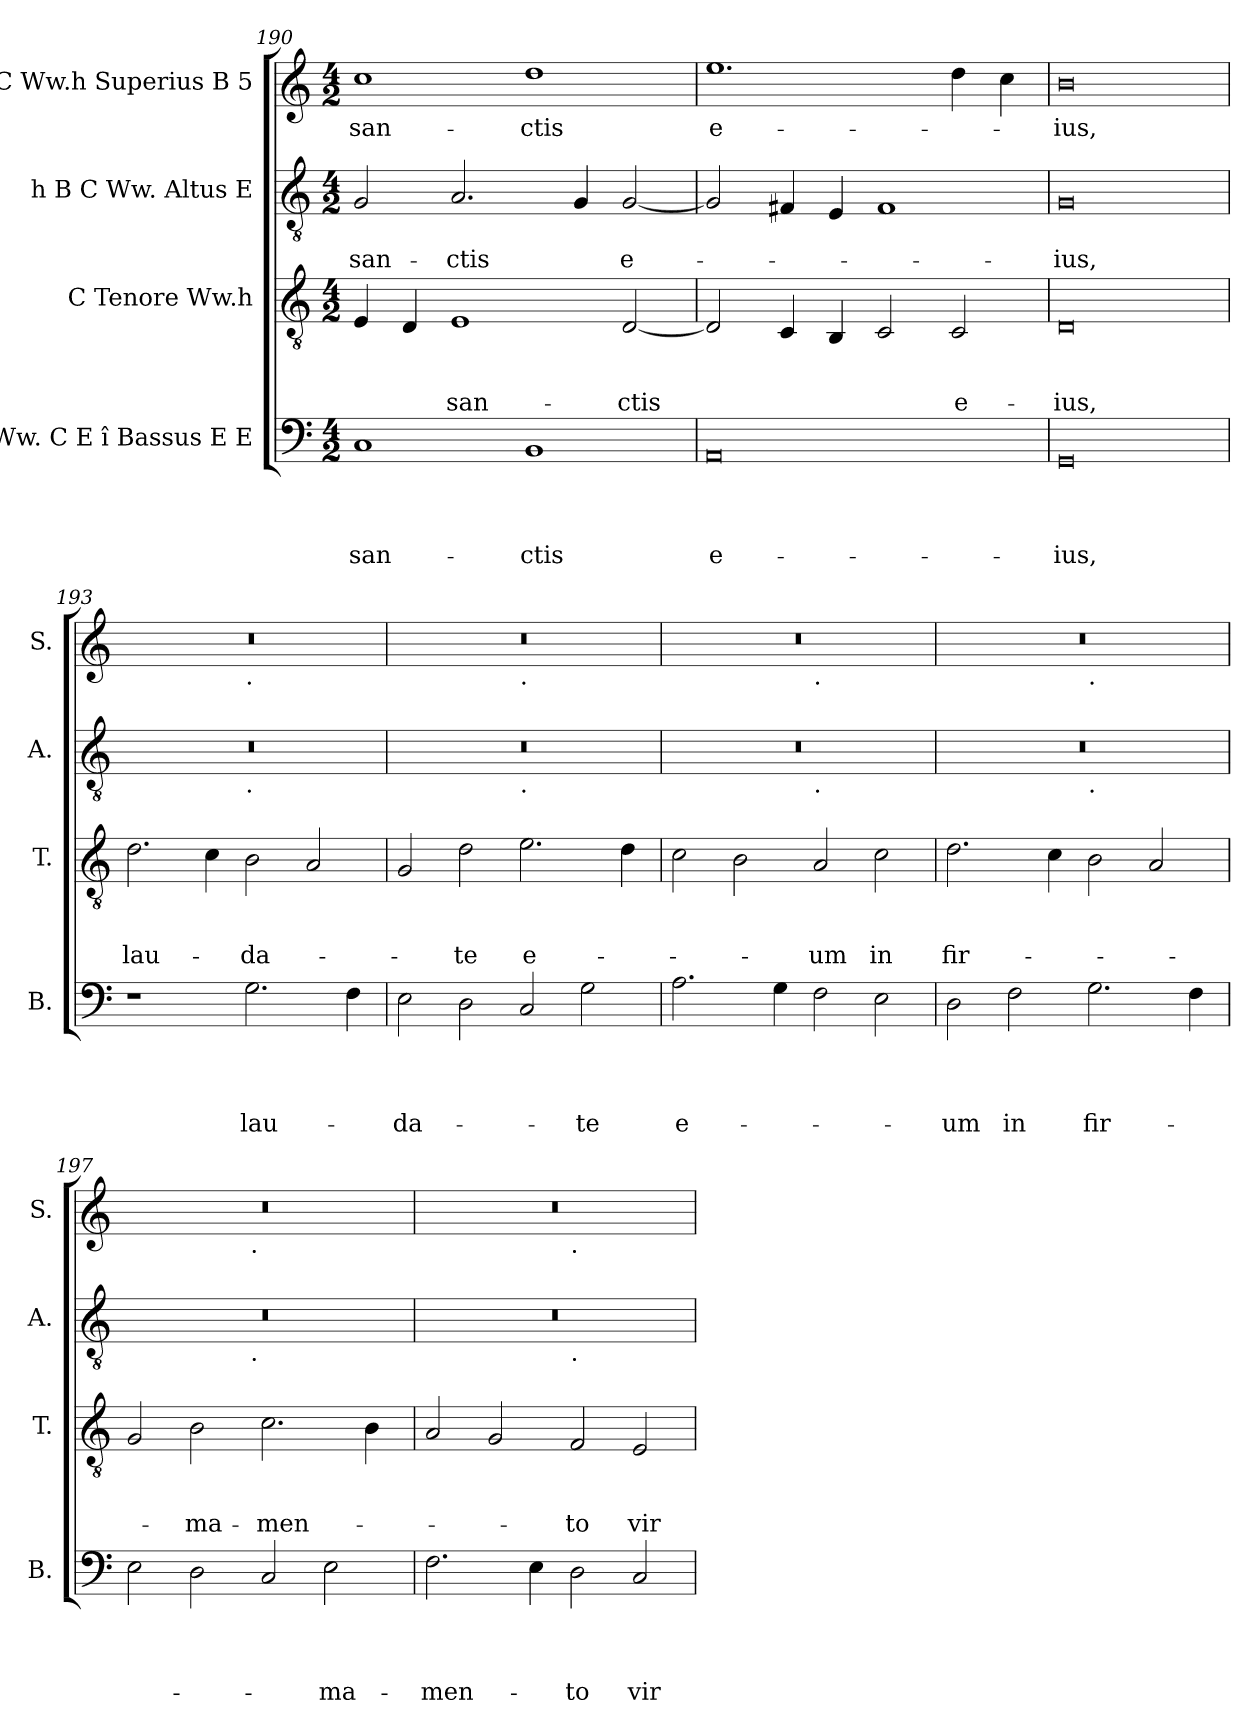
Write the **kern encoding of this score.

**kern	**text	**text	**text	**text	**kern	**text	**text	**text	**kern	**text	**text	**kern	**text
*part4	*part4	*part4	*part4	*part4	*part3	*part3	*part3	*part3	*part2	*part2	*part2	*part1	*part1
*staff4	*staff4	*staff4	*staff4	*staff4	*staff3	*staff3	*staff3	*staff3	*staff2	*staff2	*staff2	*staff1	*staff1
*I"Ww. C E î Bassus E E	*	*	*	*	*I"C Tenore Ww.h	*	*	*	*I"h B C Ww. Altus E	*	*	*I"C Ww.h Superius B 5	*
*I'B.	*	*	*	*	*I'T.	*	*	*	*I'A.	*	*	*I'S.	*
*clefF4	*	*	*	*	*clefGv2	*	*	*	*clefGv2	*	*	*clefG2	*
*k[]	*	*	*	*	*k[]	*	*	*	*k[]	*	*	*k[]	*
*C:	*	*	*	*	*C:	*	*	*	*C:	*	*	*C:	*
*M4/2	*	*	*	*	*M4/2	*	*	*	*M4/2	*	*	*M4/2	*
=190	=190	=190	=190	=190	=190	=190	=190	=190	=190	=190	=190	=190	=190
!	!	!	!	!LO:LY:b	!	!	!	!	!	!	!LO:LY:b	!	!LO:LY:b
1C	.	.	.	san-	4E/	.	.	.	2G/	.	san-	1cc	san-
.	.	.	.	.	4D/	.	.	.	.	.	.	.	.
!	!	!	!	!	!	!	!	!LO:LY:b	!	!	!LO:LY:b	!	!
.	.	.	.	.	1E	.	.	san-	2.A/	.	-ctis	.	.
!	!	!	!	!LO:LY:b	!	!	!	!	!	!	!	!	!LO:LY:b
1BB	.	.	.	-ctis	.	.	.	.	.	.	.	1dd	-ctis
.	.	.	.	.	.	.	.	.	4G/	.	.	.	.
!	!	!	!	!	!	!	!	!LO:LY:b	!	!	!LO:LY:b	!	!
.	.	.	.	.	[<2D/	.	.	-ctis	[<2G/	.	e-	.	.
=191	=191	=191	=191	=191	=191	=191	=191	=191	=191	=191	=191	=191	=191
!	!	!	!	!LO:LY:b:rj	!	!	!	!	!	!	!	!	!LO:LY:b:rj
0AA	.	.	.	e-	2D/]	.	.	.	2G/]	.	.	1.ee	e-
.	.	.	.	.	4C/	.	.	.	4F#/	.	.	.	.
.	.	.	.	.	4BB/	.	.	.	4E/	.	.	.	.
.	.	.	.	.	2C/	.	.	.	1F#	.	.	.	.
!	!	!	!	!	!	!	!	!LO:LY:b	!	!	!	!	!
.	.	.	.	.	2C/	.	.	e-	.	.	.	4dd\	.
.	.	.	.	.	.	.	.	.	.	.	.	4cc\	.
!!LO:LB:g=z
=192	=192	=192	=192	=192	=192	=192	=192	=192	=192	=192	=192	=192	=192
!	!	!	!	!LO:LY:b	!	!	!	!LO:LY:b	!	!	!LO:LY:b	!	!LO:LY:b
0GG	.	.	.	-ius,	0D	.	.	-ius,	0G	.	-ius,	0b	-ius,
=193	=193	=193	=193	=193	=193	=193	=193	=193	=193	=193	=193	=193	=193
!	!	!	!	!	!	!	!	!LO:LY:b	!	!	!	!	!
*	*	*	*	*	*	*	*	*	*^	*	*	*^	*
1r	.	.	.	.	2.d\	.	.	lau-	0r	1ryy	.	.	0r	1ryy	.
.	.	.	.	.	4c\	.	.	.	.	.	.	.	.	.	.
!	!	!	!	!	!	!	!	!	!	!	!	!	!	!LO:TX:b:t=.	!
!	!	!	!	!	!	!	!	!	!	!LO:TX:b:t=.	!	!	!	!	!
!	!	!	!	!LO:LY:b	!	!	!	!LO:LY:b	!	!	!	!	!	!	!
2.G\	.	.	.	lau-	2B\	.	.	-da-	.	1ryy	.	.	.	1ryy	.
.	.	.	.	.	2A/	.	.	.	.	.	.	.	.	.	.
4F\	.	.	.	.	.	.	.	.	.	.	.	.	.	.	.
=194	=194	=194	=194	=194	=194	=194	=194	=194	=194	=194	=194	=194	=194	=194	=194
!	!	!	!	!LO:LY:b	!	!	!	!	!	!	!	!	!	!	!
2E\	.	.	.	-da-	2G/	.	.	.	0r	1ryy	.	.	0r	1ryy	.
!	!	!	!	!	!	!	!	!LO:LY:b	!	!	!	!	!	!	!
2D\	.	.	.	.	2d\	.	.	-te	.	.	.	.	.	.	.
!	!	!	!	!	!	!	!	!	!	!	!	!	!	!LO:TX:b:t=.	!
!	!	!	!	!	!	!	!	!	!	!LO:TX:b:t=.	!	!	!	!	!
!	!	!	!	!	!	!	!	!LO:LY:b	!	!	!	!	!	!	!
2C/	.	.	.	.	2.e\	.	.	e-	.	1ryy	.	.	.	1ryy	.
!	!	!	!	!LO:LY:b	!	!	!	!	!	!	!	!	!	!	!
2G\	.	.	.	-te	.	.	.	.	.	.	.	.	.	.	.
.	.	.	.	.	4d\	.	.	.	.	.	.	.	.	.	.
=195	=195	=195	=195	=195	=195	=195	=195	=195	=195	=195	=195	=195	=195	=195	=195
!	!	!	!	!LO:LY:b	!	!	!	!	!	!	!	!	!	!	!
2.A\	.	.	.	e-	2c\	.	.	.	0r	1ryy	.	.	0r	1ryy	.
.	.	.	.	.	2B\	.	.	.	.	.	.	.	.	.	.
4G\	.	.	.	.	.	.	.	.	.	.	.	.	.	.	.
!	!	!	!	!	!	!	!	!	!	!	!	!	!	!LO:TX:b:t=.	!
!	!	!	!	!	!	!	!	!	!	!LO:TX:b:t=.	!	!	!	!	!
!	!	!	!	!	!	!	!	!LO:LY:b	!	!	!	!	!	!	!
2F\	.	.	.	.	2A/	.	.	-um	.	1ryy	.	.	.	1ryy	.
!	!	!	!	!	!	!	!	!LO:LY:b	!	!	!	!	!	!	!
2E\	.	.	.	.	2c\	.	.	in	.	.	.	.	.	.	.
=196	=196	=196	=196	=196	=196	=196	=196	=196	=196	=196	=196	=196	=196	=196	=196
!	!	!	!	!LO:LY:b	!	!	!	!LO:LY:b	!	!	!	!	!	!	!
2D\	.	.	.	-um	2.d\	.	.	fir-	0r	1ryy	.	.	0r	1ryy	.
!	!	!	!	!LO:LY:b	!	!	!	!	!	!	!	!	!	!	!
2F\	.	.	.	in	.	.	.	.	.	.	.	.	.	.	.
.	.	.	.	.	4c\	.	.	.	.	.	.	.	.	.	.
!	!	!	!	!	!	!	!	!	!	!	!	!	!	!LO:TX:b:t=.	!
!	!	!	!	!	!	!	!	!	!	!LO:TX:b:t=.	!	!	!	!	!
!	!	!	!	!LO:LY:b	!	!	!	!	!	!	!	!	!	!	!
2.G\	.	.	.	fir-	2B\	.	.	.	.	1ryy	.	.	.	1ryy	.
.	.	.	.	.	2A/	.	.	.	.	.	.	.	.	.	.
4F\	.	.	.	.	.	.	.	.	.	.	.	.	.	.	.
=197	=197	=197	=197	=197	=197	=197	=197	=197	=197	=197	=197	=197	=197	=197	=197
2E\	.	.	.	.	2G/	.	.	.	0r	2ryy	.	.	0r	2ryy	.
!	!	!	!	!	!	!	!	!LO:LY:b	!	!	!	!	!	!	!
2D\	.	.	.	.	2B\	.	.	-ma-	.	4...ryy	.	.	.	4...ryy	.
!	!	!	!	!	!	!	!	!	!	!	!	!	!	!LO:TX:b:t=.	!
!	!	!	!	!	!	!	!	!	!	!LO:TX:b:t=.	!	!	!	!	!
.	.	.	.	.	.	.	.	.	.	1ryy	.	.	.	1ryy	.
!	!	!	!	!	!	!	!	!LO:LY:b	!	!	!	!	!	!	!
2C/	.	.	.	.	2.c\	.	.	-men-	.	.	.	.	.	.	.
!	!	!	!	!LO:LY:b	!	!	!	!	!	!	!	!	!	!	!
2E\	.	.	.	-ma-	.	.	.	.	.	.	.	.	.	.	.
.	.	.	.	.	4B\	.	.	.	.	.	.	.	.	.	.
.	.	.	.	.	.	.	.	.	.	32ryy	.	.	.	32ryy	.
!!LO:LB:g=z	!!
=198	=198	=198	=198	=198	=198	=198	=198	=198	=198	=198	=198	=198	=198	=198	=198
!	!	!	!	!LO:LY:b	!	!	!	!	!	!	!	!	!	!	!
2.F\	.	.	.	-men-	2A/	.	.	.	0r	1ryy	.	.	0r	1ryy	.
.	.	.	.	.	2G/	.	.	.	.	.	.	.	.	.	.
4E\	.	.	.	.	.	.	.	.	.	.	.	.	.	.	.
!	!	!	!	!	!	!	!	!	!	!	!	!	!	!LO:TX:b:t=.	!
!	!	!	!	!	!	!	!	!	!	!LO:TX:b:t=.	!	!	!	!	!
!	!	!	!	!LO:LY:b	!	!	!	!LO:LY:b	!	!	!	!	!	!	!
2D\	.	.	.	-to	2F/	.	.	-to	.	1ryy	.	.	.	1ryy	.
!	!	!	!	!LO:LY:b	!	!	!	!LO:LY:b	!	!	!	!	!	!	!
2C/	.	.	.	vir-	2E/	.	.	vir-	.	.	.	.	.	.	.
*	*	*	*	*	*	*	*	*	*v	*v	*	*	*	*	*
*	*	*	*	*	*	*	*	*	*	*	*	*v	*v	*
=	=	=	=	=	=	=	=	=	=	=	=	=	=
*-	*-	*-	*-	*-	*-	*-	*-	*-	*-	*-	*-	*-	*-
